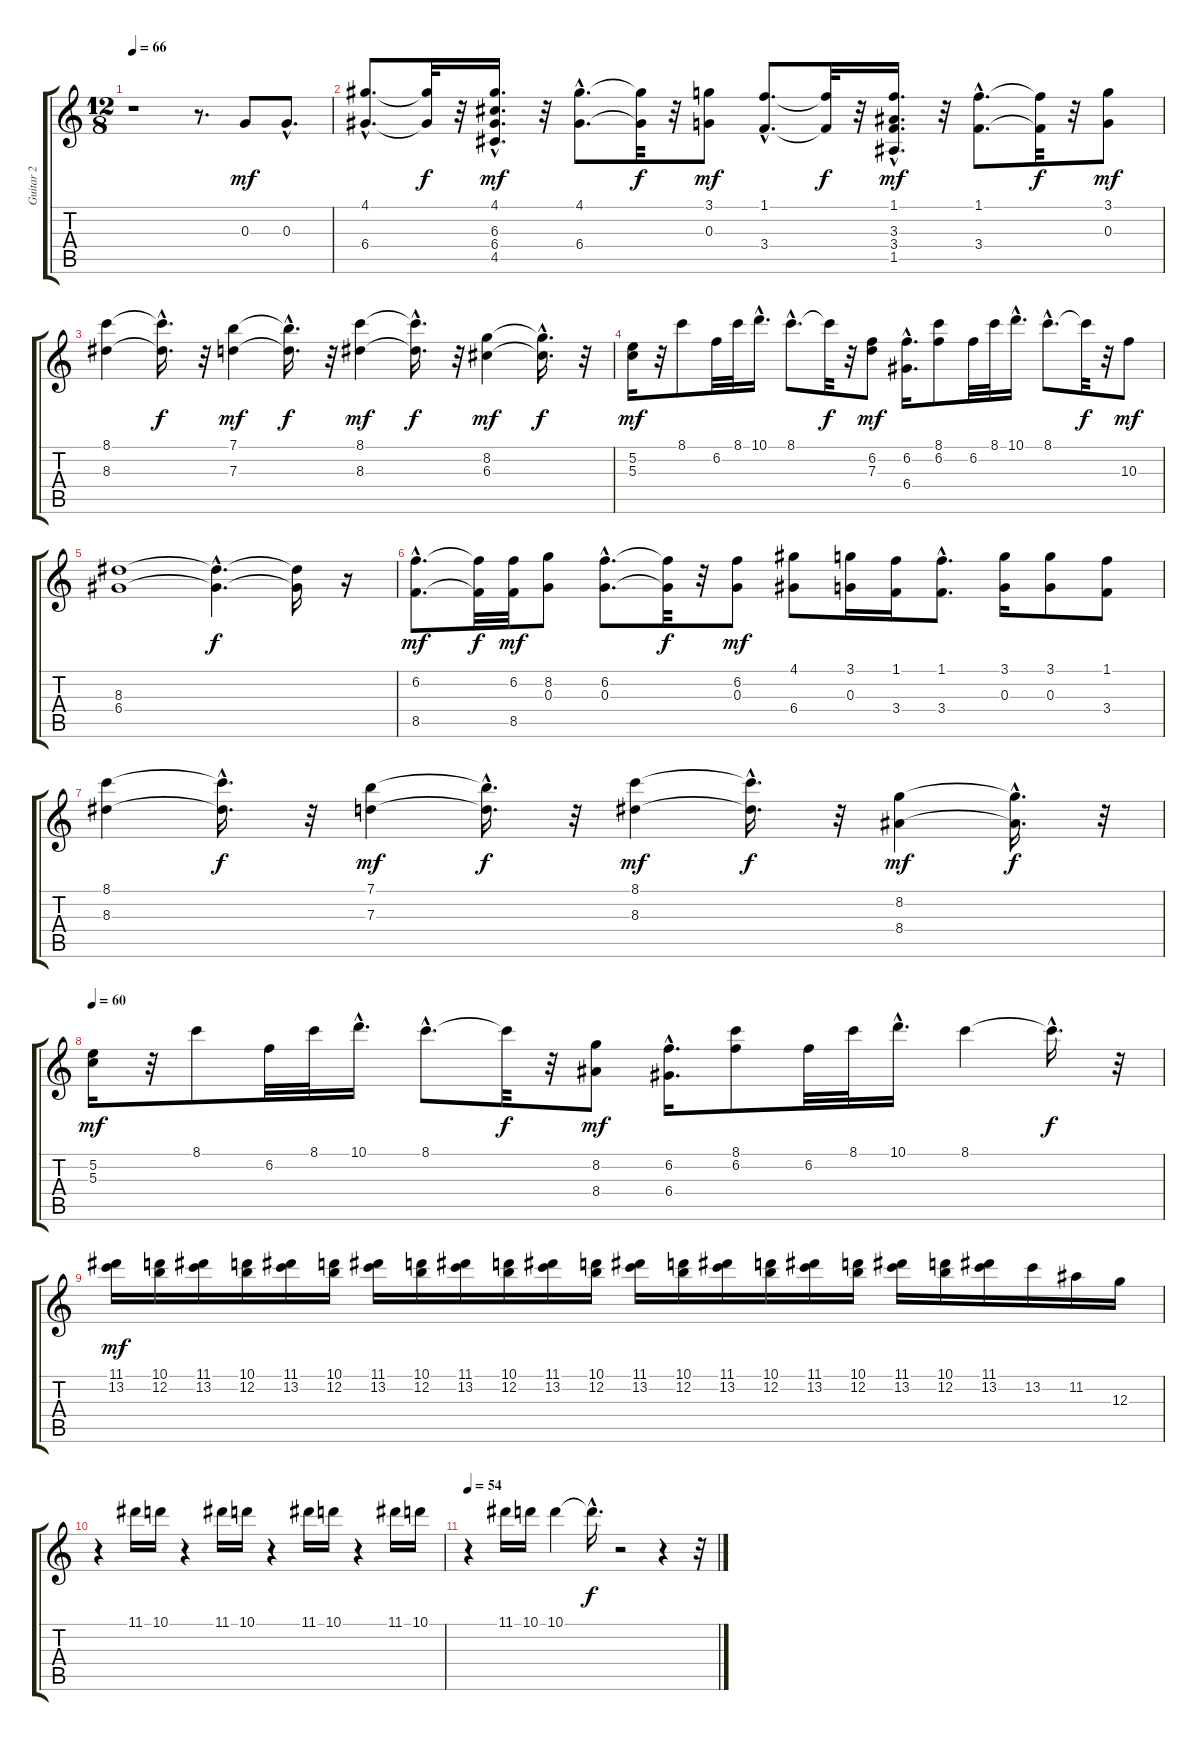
\track ("Guitar 2" "Guitar 2") {instrument distortionguitar}
\staff {score tabs}
\tuning (E4 B3 G3 D3 A2 E2) {hide}
\ts (12 8)
\tempo 66
\clef g2
\ks c
r.1{dy mf} r.8{d} 0.3.8 0.3{hac}.8{d} |
(4.1{hac} 6.4{hac}).8{d} (4.1{t} 6.4{t}).32{dy f} r.32 (4.1 6.3{hac} 6.4 4.5{hac}).16{d dy mf} r.32 (4.1{hac} 6.4{hac}).8{d} (4.1{t} 6.4{t}).32{dy f} r.32 (3.1 0.3).8{dy mf} (1.1{hac} 3.4{hac}).8{d} (1.1{t} 3.4{t}).32{dy f} r.32 (1.1 3.3{hac} 3.4 1.5{hac}).16{d dy mf} r.32 (1.1{hac} 3.4{hac}).8{d} (1.1{t} 3.4{t}).32{dy f} r.32 (3.1 0.3).8{dy mf} |
(8.1 8.3).4 (8.1{hac t} 8.3{hac t}).16{d dy f} r.32 (7.1 7.3).4{dy mf} (7.1{hac t} 7.3{hac t}).16{d dy f} r.32 (8.1 8.3).4{dy mf} (8.1{hac t} 8.3{hac t}).16{d dy f} r.32 (8.2 6.3).4{dy mf} (8.2{hac t} 6.3{hac t}).16{d dy f} r.32 |
(5.2 5.3).16{dy mf} r.32 8.1.8 6.2.32 8.1.32 10.1{hac}.16{d} 8.1{hac}.8{d} 8.1{t}.32{dy f} r.32 (6.2 7.3).8{dy mf} (6.2{hac} 6.4).16{d} (8.1 6.2).8 6.2.32 8.1.32 10.1{hac}.16{d} 8.1{hac}.8{d} 8.1{t}.32{dy f} r.32 10.3.8{dy mf} |
(8.3 6.4).1 (8.3{hac t} 6.4{hac t}).4{d dy f} (8.3{t} 6.4{t}).16 r.16 |
(6.2{hac} 8.5{hac}).8{d dy mf} (6.2{t} 8.5{t}).32{dy f} (6.2 8.5).32{dy mf} (8.2 0.3).8 (6.2{hac} 0.3{hac}).8{d} (6.2{t} 0.3{t}).32{dy f} r.32 (6.2 0.3).8{dy mf} (4.1 6.4).8 (3.1 0.3).16 (1.1 3.4).16 (1.1{hac} 3.4{hac}).8{d} (3.1 0.3).16 (3.1 0.3).8 (1.1 3.4).8 |
(8.1 8.3).4 (8.1{hac t} 8.3{hac t}).16{d dy f} r.32 (7.1 7.3).4{dy mf} (7.1{hac t} 7.3{hac t}).16{d dy f} r.32 (8.1 8.3).4{dy mf} (8.1{hac t} 8.3{hac t}).16{d dy f} r.32 (8.2 8.4).4{dy mf} (8.2{hac t} 8.4{hac t}).16{d dy f} r.32 |
\tempo 60
(5.2 5.3).16{dy mf} r.32 8.1.8 6.2.32 8.1.32 10.1{hac}.16{d} 8.1{hac}.8{d} 8.1{t}.32{dy f} r.32 (8.2 8.4).8{dy mf} (6.2{hac} 6.4).16{d} (8.1 6.2).8 6.2.32 8.1.32 10.1{hac}.16{d} 8.1.4 8.1{hac t}.16{d dy f} r.32 |
(11.1 13.2).16{dy mf} (10.1 12.2).16 (11.1 13.2).16 (10.1 12.2).16 (11.1 13.2).16 (10.1 12.2).16 (11.1 13.2).16 (10.1 12.2).16 (11.1 13.2).16 (10.1 12.2).16 (11.1 13.2).16 (10.1 12.2).16 (11.1 13.2).16 (10.1 12.2).16 (11.1 13.2).16 (10.1 12.2).16 (11.1 13.2).16 (10.1 12.2).16 (11.1 13.2).16 (10.1 12.2).16 (11.1 13.2).16 13.2.16 11.2.16 12.3.16 |
r.4 11.1.16 10.1.16 r.4 11.1.16 10.1.16 r.4 11.1.16 10.1.16 r.4 11.1.16 10.1.16 |
\tempo 54
r.4 11.1.16 10.1.16 10.1.4 10.1{hac t}.16{d dy f} r.2 r.4 r.32
